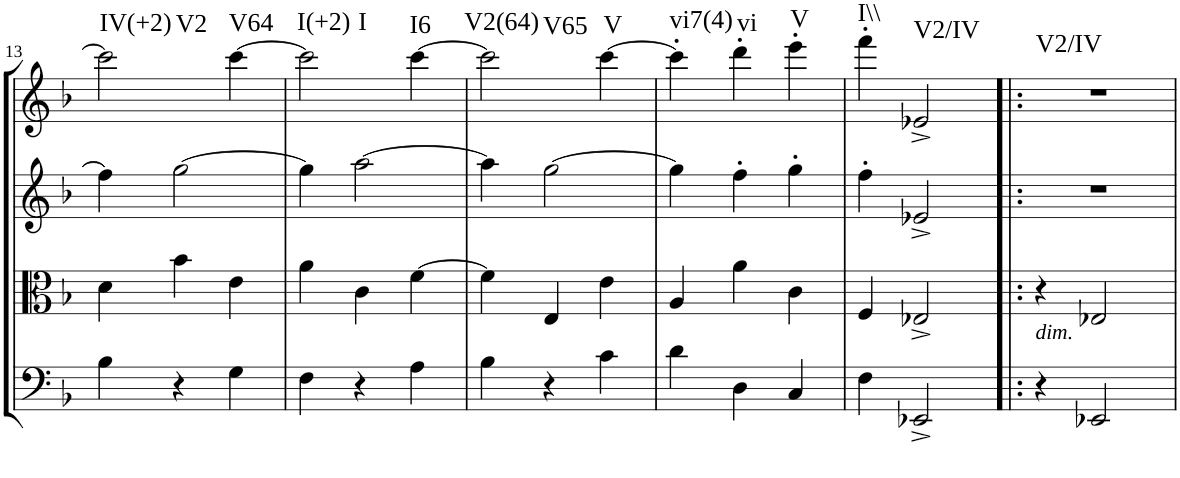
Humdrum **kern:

**kern	**kern	**kern	**kern	**harte
*part4	*part3	*part2	*part1	*part1
*staff4	*staff3	*staff2	*staff1	*
*I"Cello	*I"Viola	*I"2nd Violin	*I"1st Violin	*
*	*I'Vla	*I'Vln	*I'Vln	*
!!LO:PB:g=z
*clefF4	*clefC3	*clefG2	*clefG2	*
*k[b-]	*k[b-]	*k[b-]	*k[b-]	*
*F:	*F:	*F:	*F:	*
*M3/4	*M3/4	*M3/4	*M3/4	*
=13	=13	=13	=13	=13
!	!	!	!	!LO:H:n=1:kt=IV(+2)
!	!	!	!	!LO:H:n=2:kt=V2
4B-\	4d\	4ff\]	2ccc\]	N N
4r	4b-\	[2gg\	.	.
!	!	!	!	!LO:H:kt=V64
4G\	4e\	.	[4ccc\	N
=14	=14	=14	=14	=14
!	!	!	!	!LO:H:n=1:kt=I(+2)
!	!	!	!	!LO:H:n=2:kt=I
4F\	4a\	4gg\]	2ccc\]	N N
4r	4c\	[2aa\	.	.
!	!	!	!	!LO:H:kt=I6
4A\	[4f\	.	[4ccc\	N
=15	=15	=15	=15	=15
!	!	!	!	!LO:H:n=1:kt=V2(64)
!	!	!	!	!LO:H:n=2:kt=V65
4B-\	4f\]	4aa\]	2ccc\]	N N
4r	4E/	[2gg\	.	.
!	!	!	!	!LO:H:kt=V
4c\	4e\	.	[4ccc\	N
=16	=16	=16	=16	=16
!	!	!	!	!LO:H:kt=vi7(4)
4d\	4A/	4gg\]	4ccc'\]	N
!	!	!	!	!LO:H:kt=vi
4D\	4a\	4ff'\	4ddd'\	N
!	!	!	!	!LO:H:kt=V
4C/	4c\	4gg'\	4eee'\	N
=17	=17	=17	=17	=17
!	!	!	!	!LO:H:kt=I\\
4F\	4F/	4ff'\	4fff'\	N
!	!	!	!	!LO:H:kt=V2/IV
2EE-X^/	2E-X^/	2e-X^/	2e-X^/	N
=18!|:	=18!|:	=18!|:	=18!|:	=18!|:
!LO:TX:a:i:t=dim.	!	!	!	!LO:H:kt=V2/IV
4r	4r	2.r	2.r	N
2EE-X/	2E-X/	.	.	.
=	=	=	=	=
*-	*-	*-	*-	*-
